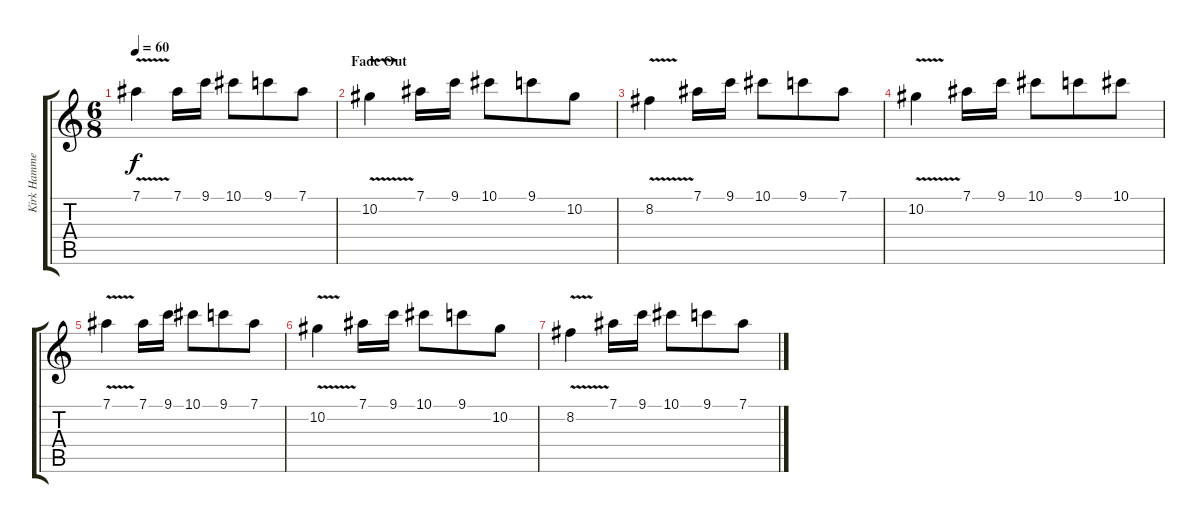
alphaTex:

\track ("Kirk Hammett Solo" "Kirk Hamme") {instrument overdrivenguitar}
\staff {score tabs}
\tuning (Eb4 Bb3 Gb3 Db3 Ab2 Eb2) {hide}
\ts (6 8)
\tempo 60
\clef g2
\ks c
7.1{v}.4{dy f} 7.1.16 9.1.16 10.1.8 9.1.8 7.1.8 |
\section ("" "Fade Out")
10.2{v}.4{volume 8 balance 6 instrument fiddle} 7.1.16 9.1.16 10.1.8 9.1.8 10.2.8 |
8.2{v}.4 7.1.16 9.1.16 10.1.8 9.1.8 7.1.8 |
10.2{v}.4 7.1.16 9.1.16 10.1.8 9.1.8 10.1.8 |
7.1{v}.4{volume 0 balance 8 instrument fiddle} 7.1.16 9.1.16 10.1.8 9.1.8 7.1.8 |
10.2{v}.4 7.1.16 9.1.16 10.1.8 9.1.8 10.2.8 |
8.2{v}.4 7.1.16 9.1.16 10.1.8 9.1.8 7.1.8
